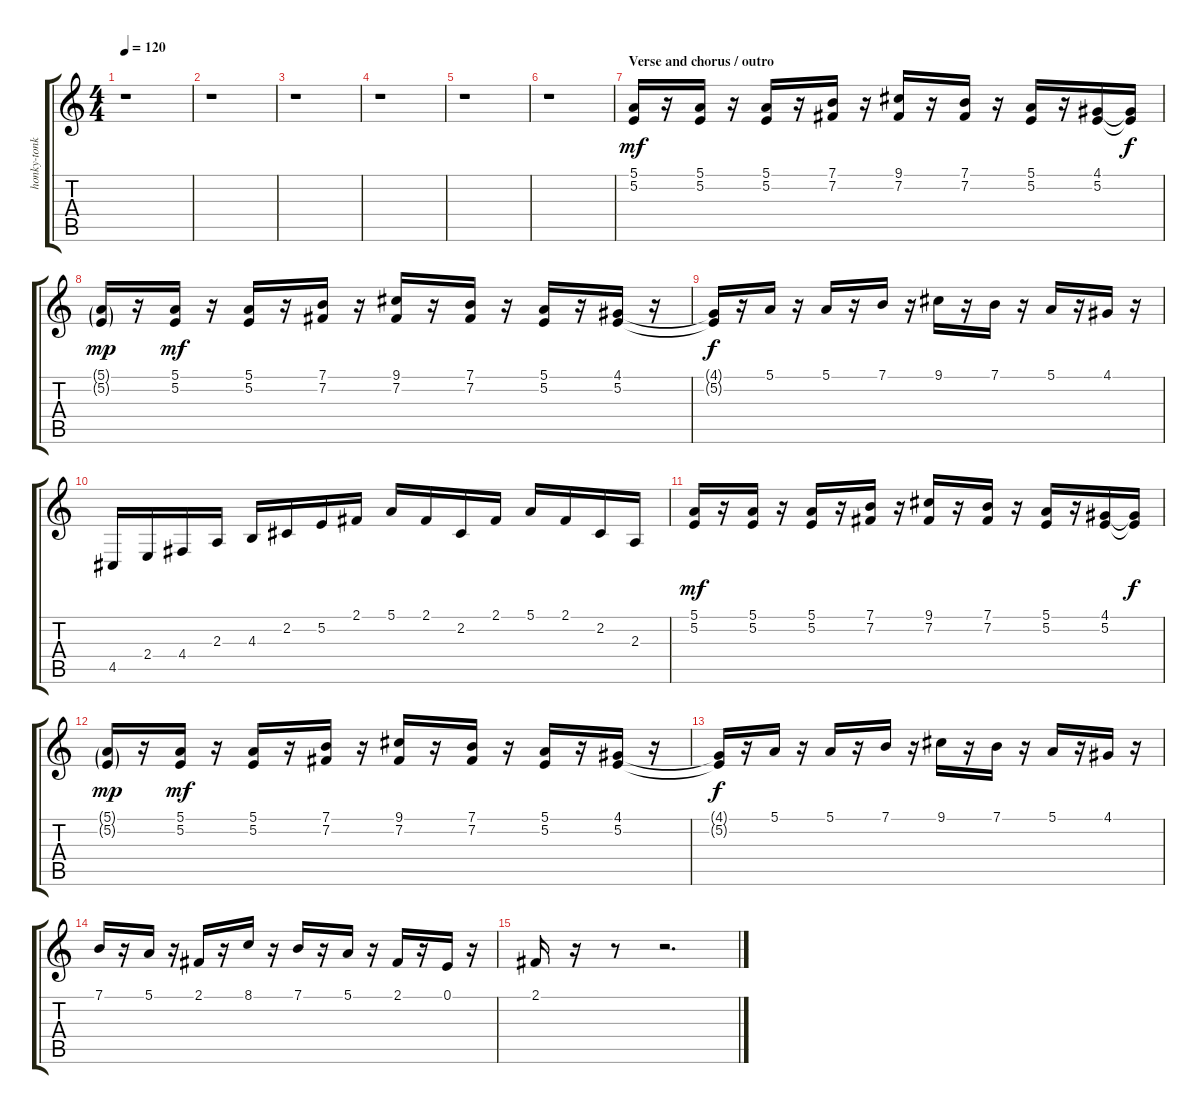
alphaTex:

\track ("honky-tonk / strings" "honky-tonk") {instrument honkytonkpiano}
\staff {score tabs}
\tuning (E4 B3 G3 D3 A2 E2) {hide}
\ts (4 4)
\tempo 120
\clef g2
\ks c
r.1{dy f} |
r.1 |
r.1 |
r.1 |
r.1 |
r.1 |
\section ("" "Verse and chorus / outro")
(5.1 5.2).16{dy mf volume 16 instrument honkytonkpiano} r.16 (5.1 5.2).16 r.16 (5.1 5.2).16 r.16 (7.1 7.2).16 r.16 (9.1 7.2).16 r.16 (7.1 7.2).16 r.16 (5.1 5.2).16 r.16 (4.1 5.2).16 (4.1{t} 5.2{t}).16{dy f} |
(5.1{g} 5.2{g}).16{dy mp} r.16 (5.1 5.2).16{dy mf} r.16 (5.1 5.2).16 r.16 (7.1 7.2).16 r.16 (9.1 7.2).16 r.16 (7.1 7.2).16 r.16 (5.1 5.2).16 r.16 (4.1 5.2).16 r.16 |
(4.1{t} 5.2{t}).16{dy f} r.16 5.1.16 r.16 5.1.16 r.16 7.1.16 r.16 9.1.16 r.16 7.1.16 r.16 5.1.16 r.16 4.1.16 r.16 |
4.5.16 2.4.16 4.4.16 2.3.16 4.3.16 2.2.16 5.2.16 2.1.16 5.1.16 2.1.16 2.2.16 2.1.16 5.1.16 2.1.16 2.2.16 2.3.16 |
(5.1 5.2).16{dy mf} r.16 (5.1 5.2).16 r.16 (5.1 5.2).16 r.16 (7.1 7.2).16 r.16 (9.1 7.2).16 r.16 (7.1 7.2).16 r.16 (5.1 5.2).16 r.16 (4.1 5.2).16 (4.1{t} 5.2{t}).16{dy f} |
(5.1{g} 5.2{g}).16{dy mp} r.16 (5.1 5.2).16{dy mf} r.16 (5.1 5.2).16 r.16 (7.1 7.2).16 r.16 (9.1 7.2).16 r.16 (7.1 7.2).16 r.16 (5.1 5.2).16 r.16 (4.1 5.2).16 r.16 |
(4.1{t} 5.2{t}).16{dy f} r.16 5.1.16 r.16 5.1.16 r.16 7.1.16 r.16 9.1.16 r.16 7.1.16 r.16 5.1.16 r.16 4.1.16 r.16 |
7.1.16 r.16 5.1.16 r.16 2.1.16 r.16 8.1.16 r.16 7.1.16 r.16 5.1.16 r.16 2.1.16 r.16 0.1.16 r.16 |
2.1.16 r.16 r.8 r.2{d}
